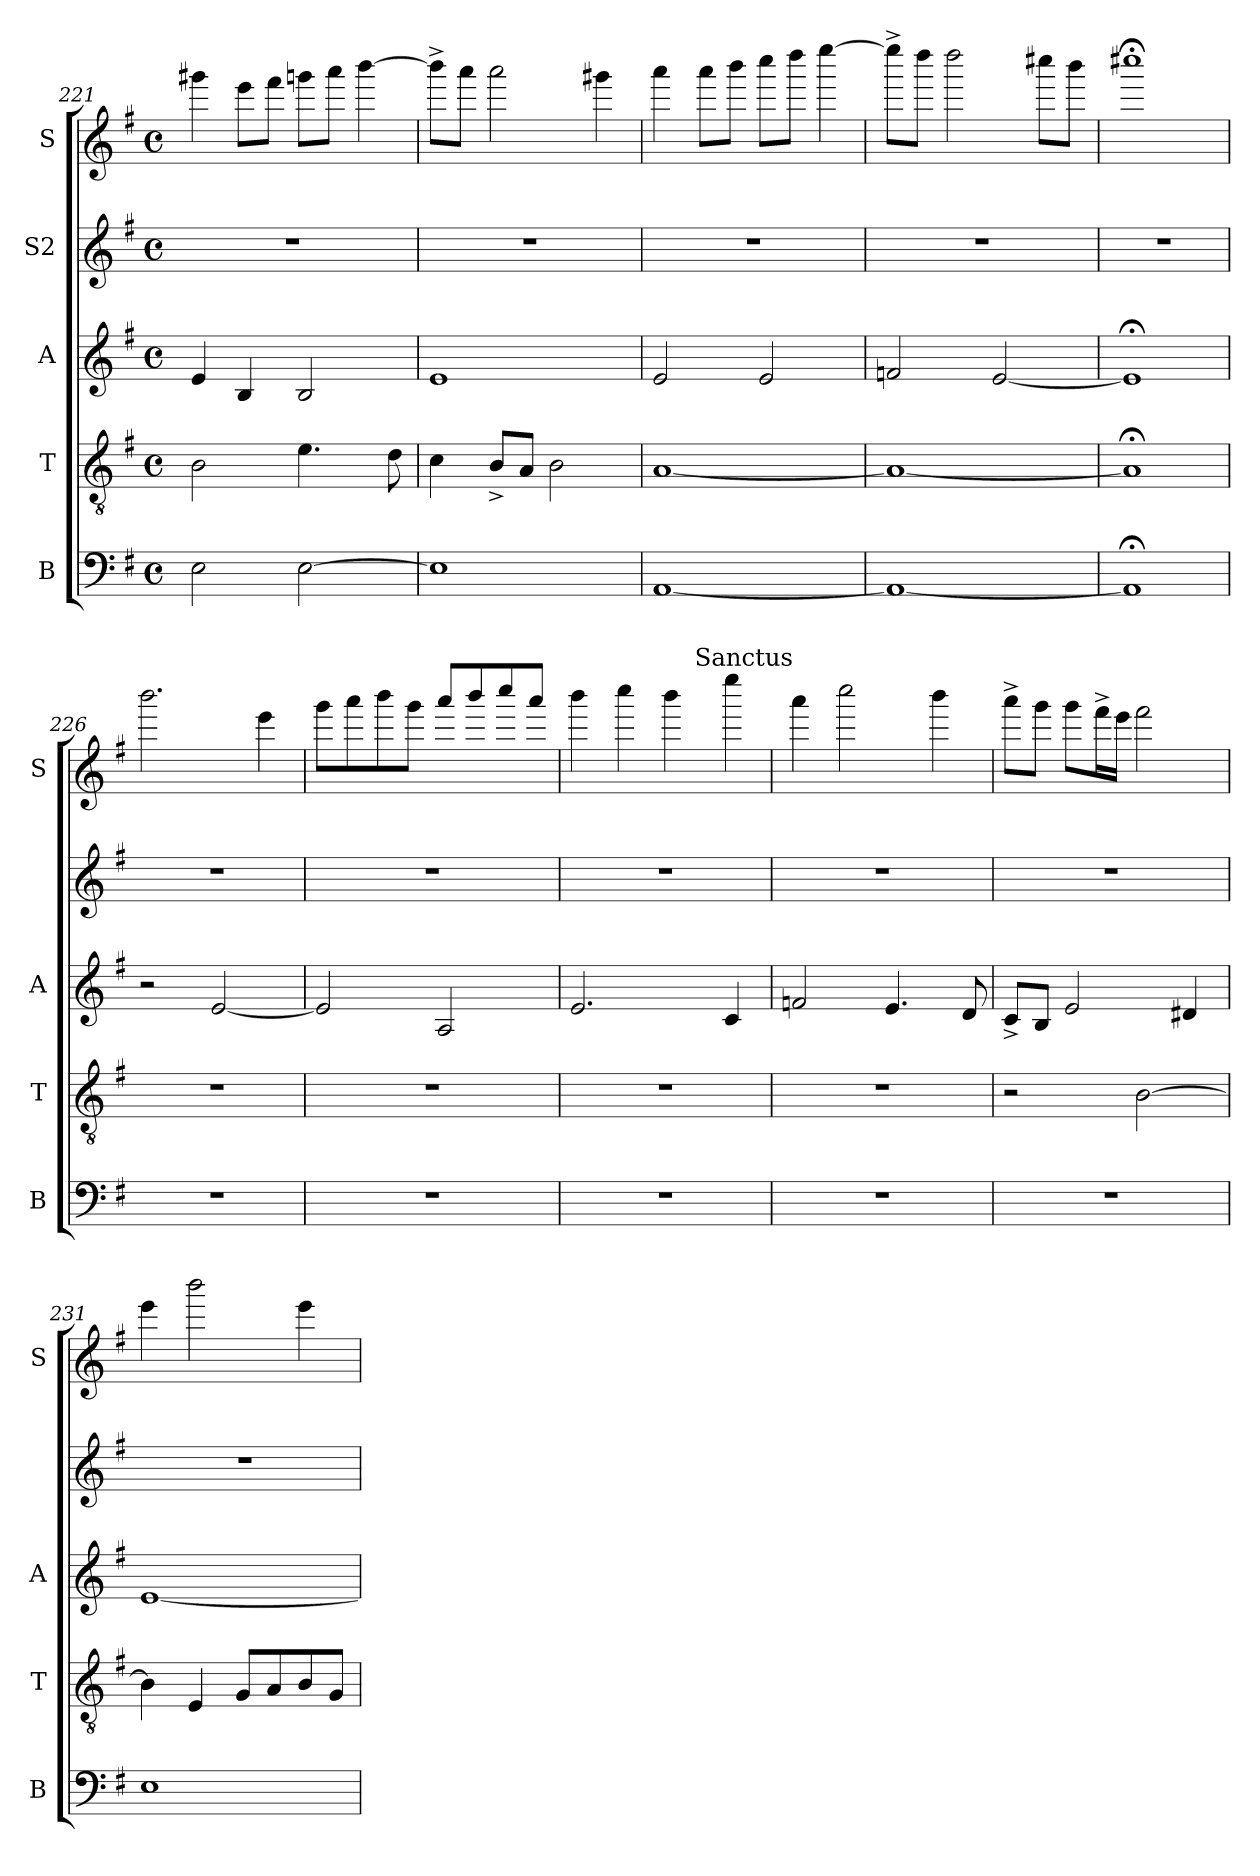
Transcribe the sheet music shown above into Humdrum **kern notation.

**kern	**kern	**kern	**kern	**kern
*part5	*part4	*part3	*part2	*part1
*staff5	*staff4	*staff3	*staff2	*staff1
*I"B	*I"T	*I"A	*I"S2	*I"S
*I'B	*I'T	*I'A	*	*I'S
*clefF4	*clefGv2	*clefG2	*clefG2	*clefG2
*k[f#]	*k[f#]	*k[f#]	*k[f#]	*k[f#]
*G:	*G:	*G:	*G:	*G:
*M4/4	*M4/4	*M4/4	*M4/4	*M4/4
*met(c)	*met(c)	*met(c)	*met(c)	*met(c)
=221	=221	=221	=221	=221
2E\	2B\	4e/	1r	4ggg#X\
.	.	4B/	.	8eee\L
.	.	.	.	8fff#\J
[>2E\	4.e\	2B/	.	8ggg\L
.	.	.	.	8aaa\J
.	.	.	.	[>4bbb\
.	8d\	.	.	.
=222	=222	=222	=222	=222
1E]	4c\	1e	1r	8bbb^>\L]
.	.	.	.	8aaa\J
.	8B^</L	.	.	2aaa\
.	8A/J	.	.	.
.	2B\	.	.	.
.	.	.	.	4ggg#X\
=223	=223	=223	=223	=223
[<1AA	[<1A	2e/	1r	4aaa\
.	.	.	.	8aaa\L
.	.	.	.	8bbb\J
.	.	2e/	.	8cccc\L
.	.	.	.	8dddd\J
.	.	.	.	[>4eeee\
=224	=224	=224	=224	=224
1AA_	1A_	2fn/	1r	8eeee^>\L]
.	.	.	.	8dddd\J
.	.	.	.	2dddd\
.	.	[<2e/	.	.
.	.	.	.	8cccc#X\L
.	.	.	.	8bbb\J
=225	=225	=225	=225	=225
1AA;]	1A;]	1e;]	1r	1cccc#X;<
!!LO:LB:g=z
=226!	=226!	=226!	=226!	=226!
1r	1r	2r	1r	2.bbb\
.	.	[<2e/	.	.
.	.	.	.	4eee\
=227	=227	=227	=227	=227
1r	1r	2e/]	1r	8ggg\L
.	.	.	.	8aaa\
.	.	.	.	8bbb\
.	.	.	.	8ggg\J
.	.	2A/	.	8aaa/L
.	.	.	.	8bbb/
.	.	.	.	8cccc/
.	.	.	.	8aaa/J
=228	=228	=228	=228	=228
*	*	*	*	*^
1r	1r	2.e/	1r	4bbb\	2ryy
.	.	.	.	4cccc\	.
.	.	.	.	4bbb\	8ryy
!	!	!	!	!	!LO:TX:a:t=Sanctus
.	.	.	.	.	4.ryy
.	.	4c/	.	4eeee\	.
*	*	*	*	*v	*v
=229	=229	=229	=229	=229
1r	1r	2fn/	1r	4aaa\
.	.	.	.	2cccc\
.	.	4.e/	.	.
.	.	.	.	4bbb\
.	.	8d/	.	.
=230	=230	=230	=230	=230
1r	2r	8c^</L	1r	8aaa^>\L
.	.	8B/J	.	8ggg\J
.	.	2e/	.	8ggg\L
.	.	.	.	16fff#^>\L
.	.	.	.	16eee\JJ
.	[>2B\	.	.	2fff#\
.	.	4d#X/	.	.
=231	=231	=231	=231	=231
1E	4B\]	[>1e	1r	4eee\
.	4E/	.	.	2bbb\
.	8G/L	.	.	.
.	8A/	.	.	.
.	8B/	.	.	4eee\
.	8G/J	.	.	.
=	=	=	=	=
*-	*-	*-	*-	*-
